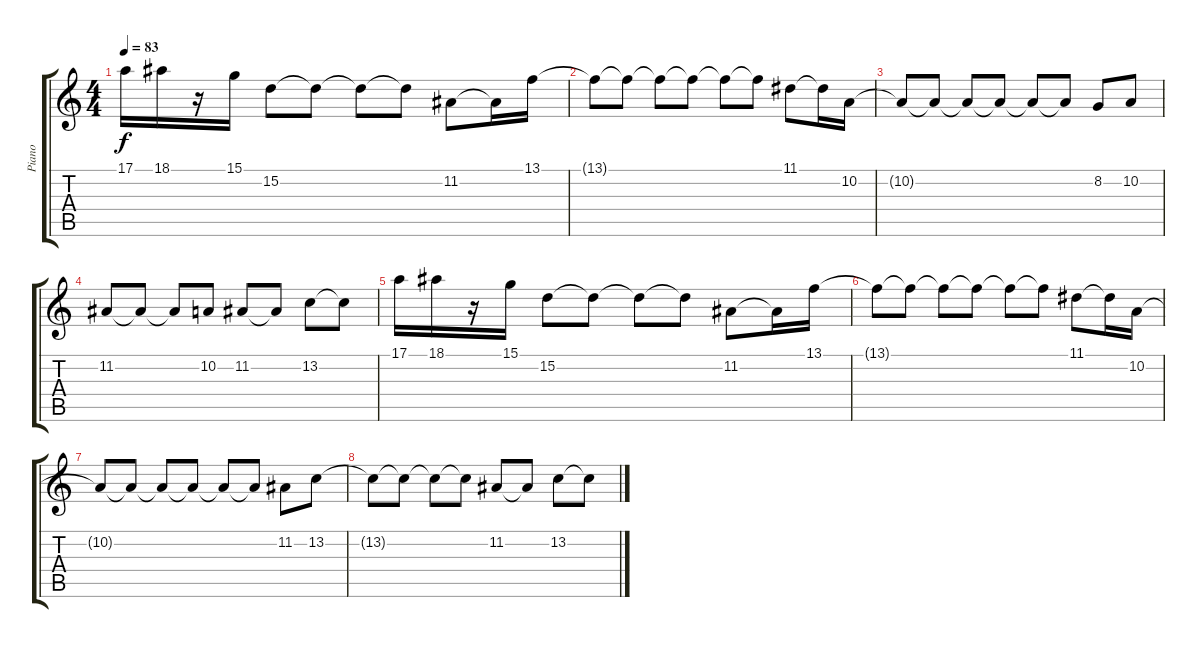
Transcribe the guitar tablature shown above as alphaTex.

\track ("Piano" "Piano") {instrument acousticgrandpiano}
\staff {score tabs}
\tuning (E4 B3 G3 D3 A2 E2) {hide}
\ts (4 4)
\tempo 83
\clef g2
\ks c
17.1.16{dy f} 18.1.16 r.16 15.1.16 15.2.8 15.2{t}.8 15.2{t}.8 15.2{t}.8 11.2.8 11.2{t}.16 13.1.16 |
13.1{t}.8 13.1{t}.8 13.1{t}.8 13.1{t}.8 13.1{t}.8 13.1{t}.8 11.1.8 11.1{t}.16 10.2.16 |
10.2{t}.8 10.2{t}.8 10.2{t}.8 10.2{t}.8 10.2{t}.8 10.2{t}.8 8.2.8 10.2.8 |
11.2.8 11.2{t}.8 11.2{t}.8 10.2.8 11.2.8 11.2{t}.8 13.2.8 13.2{t}.8 |
17.1.16 18.1.16 r.16 15.1.16 15.2.8 15.2{t}.8 15.2{t}.8 15.2{t}.8 11.2.8 11.2{t}.16 13.1.16 |
13.1{t}.8 13.1{t}.8 13.1{t}.8 13.1{t}.8 13.1{t}.8 13.1{t}.8 11.1.8 11.1{t}.16 10.2.16 |
10.2{t}.8 10.2{t}.8 10.2{t}.8 10.2{t}.8 10.2{t}.8 10.2{t}.8 11.2.8 13.2.8 |
13.2{t}.8 13.2{t}.8 13.2{t}.8 13.2{t}.8 11.2.8 11.2{t}.8 13.2.8 13.2{t}.8
